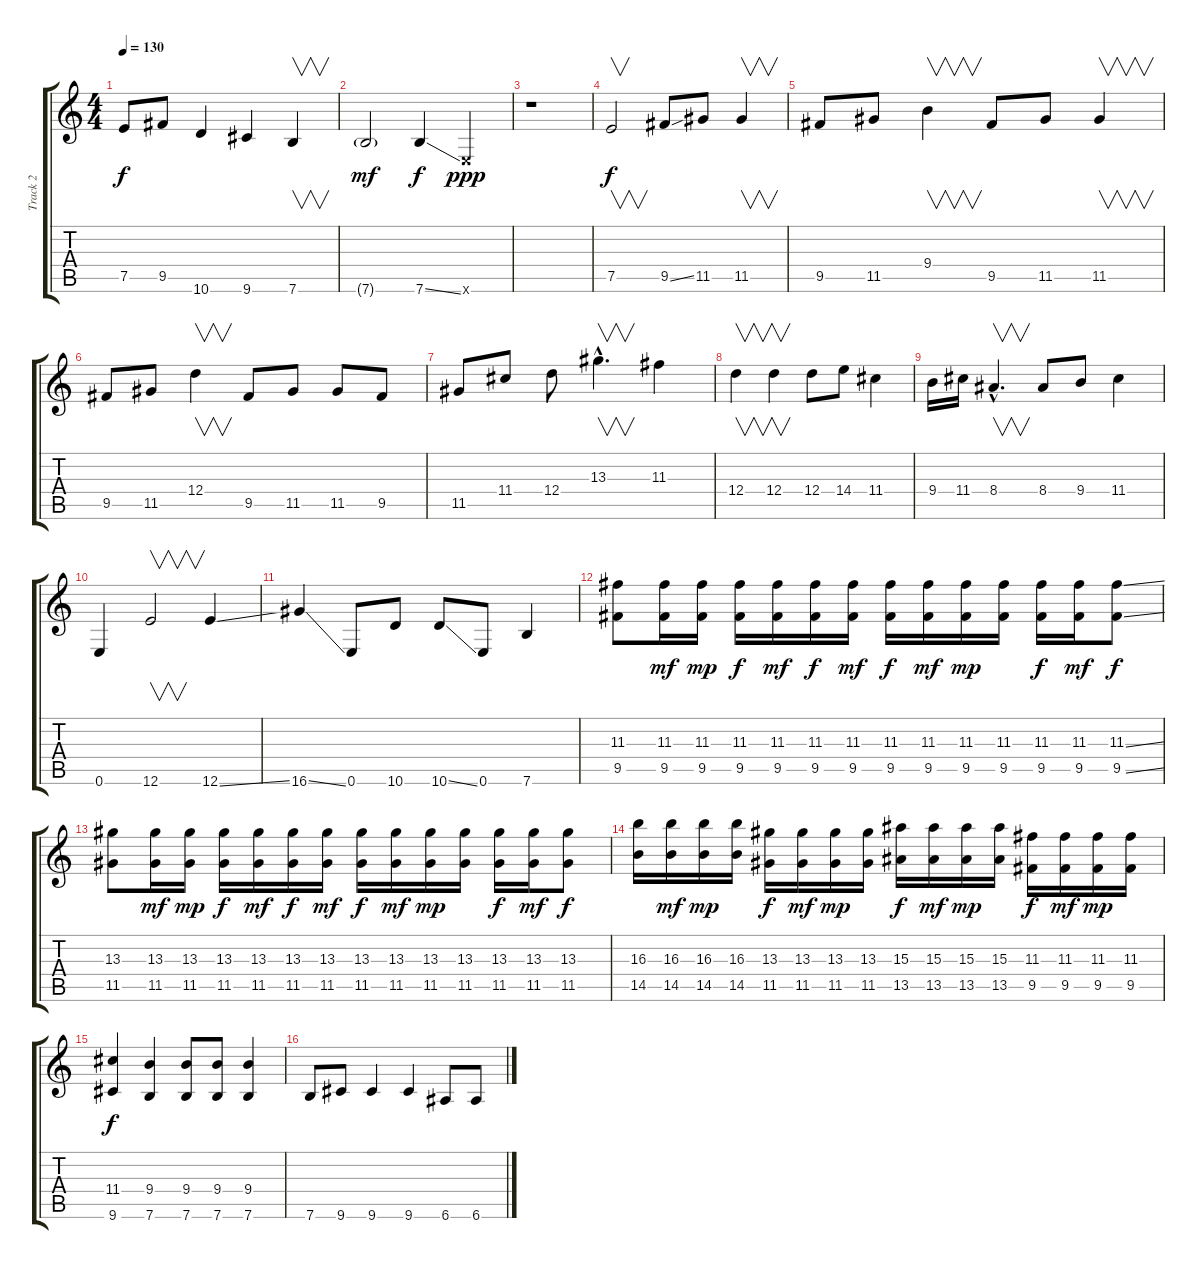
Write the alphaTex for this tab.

\track ("Track 2" "Track 2") {instrument overdrivenguitar}
\staff {score tabs}
\tuning (E4 B3 G3 D3 A2 E2) {hide}
\ts (4 4)
\tempo 130
\clef g2
\ks c
7.5.8{dy f} 9.5.8 10.6.4 9.6.4 7.6.4{v} |
7.6{g}.2{dy mf} 7.6{ss}.4{dy f} 0.6{x}.4{dy ppp} |
r.1 |
7.5.2{v dy f} 9.5{ss}.8 11.5.8 11.5.4{v} |
9.5.8 11.5.8 9.4.4{v} 9.5.8 11.5.8 11.5.4{v} |
9.5.8 11.5.8 12.4.4{v} 9.5.8 11.5.8 11.5.8 9.5.8 |
11.5.8 11.4.8 12.4.8 13.3{hac}.4{v d} 11.3.4 |
12.4.4{v} 12.4.4{v} 12.4.8 14.4.8 11.4.4 |
9.4.16 11.4.16 8.4{hac}.4{v d} 8.4.8 9.4.8 11.4.4 |
0.6.4 12.6.2{v} 12.6{ss}.4 |
16.6{ss}.4 0.6.8 10.6.8 10.6{ss}.8 0.6.8 7.6.4 |
(11.3 9.5).8 (11.3 9.5).16{dy mf} (11.3 9.5).16{dy mp} (11.3 9.5).16{dy f} (11.3 9.5).16{dy mf} (11.3 9.5).16{dy f} (11.3 9.5).16{dy mf} (11.3 9.5).16{dy f} (11.3 9.5).16{dy mf} (11.3 9.5).16{dy mp} (11.3 9.5).16 (11.3 9.5).16{dy f} (11.3 9.5).16{dy mf} (11.3{ss} 9.5{ss}).8{dy f} |
(13.3 11.5).8 (13.3 11.5).16{dy mf} (13.3 11.5).16{dy mp} (13.3 11.5).16{dy f} (13.3 11.5).16{dy mf} (13.3 11.5).16{dy f} (13.3 11.5).16{dy mf} (13.3 11.5).16{dy f} (13.3 11.5).16{dy mf} (13.3 11.5).16{dy mp} (13.3 11.5).16 (13.3 11.5).16{dy f} (13.3 11.5).16{dy mf} (13.3 11.5).8{dy f} |
(16.3 14.5).16 (16.3 14.5).16{dy mf} (16.3 14.5).16{dy mp} (16.3 14.5).16 (13.3 11.5).16{dy f} (13.3 11.5).16{dy mf} (13.3 11.5).16{dy mp} (13.3 11.5).16 (15.3 13.5).16{dy f} (15.3 13.5).16{dy mf} (15.3 13.5).16{dy mp} (15.3 13.5).16 (11.3 9.5).16{dy f} (11.3 9.5).16{dy mf} (11.3 9.5).16{dy mp} (11.3 9.5).16 |
(11.4 9.6).4{dy f} (9.4 7.6).4 (9.4 7.6).8 (9.4 7.6).8 (9.4 7.6).4 |
7.6.8 9.6.8 9.6.4 9.6.4 6.6.8 6.6.8
